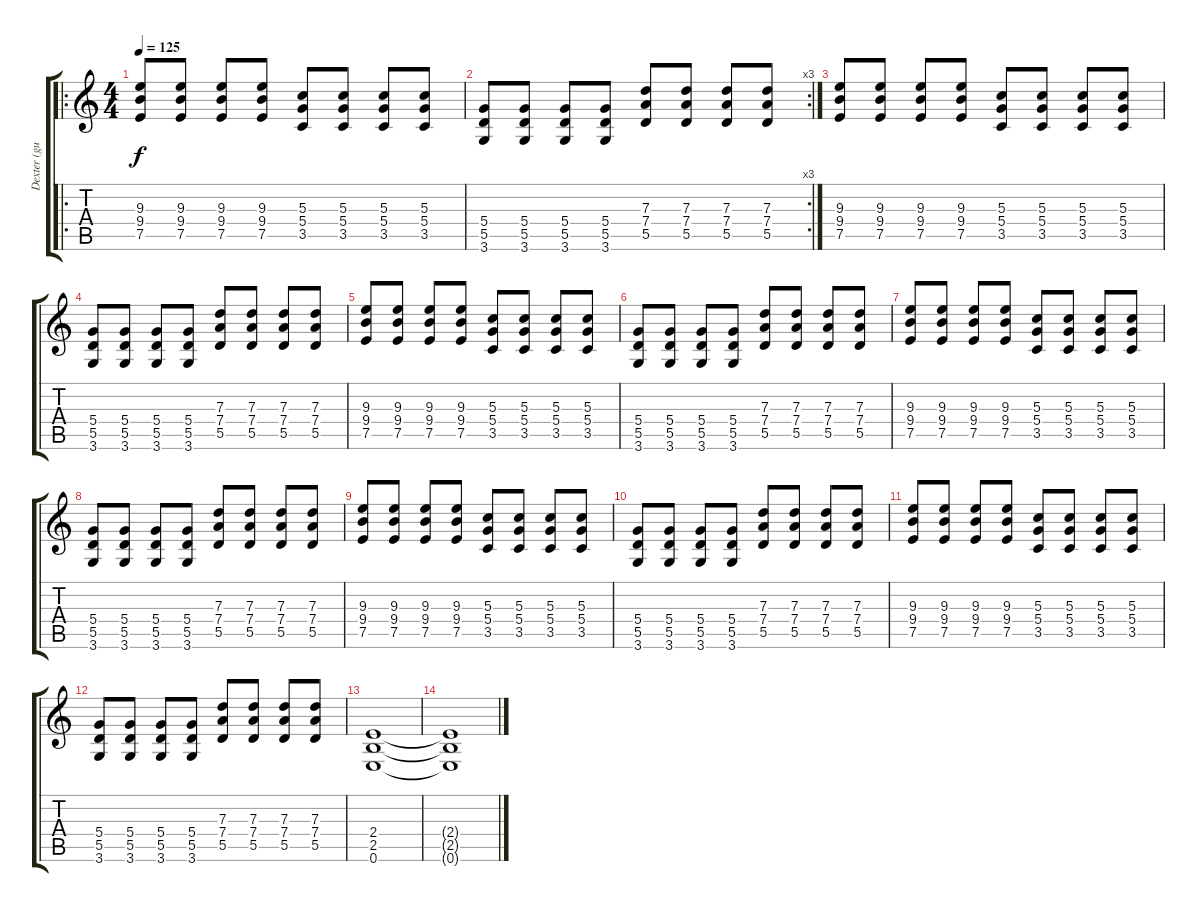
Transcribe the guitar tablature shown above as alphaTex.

\track ("Dexter (guitare)" "Dexter (gu") {instrument distortionguitar}
\staff {score tabs}
\tuning (E4 B3 G3 D3 A2 E2) {hide}
\ro
\ts (4 4)
\tempo 125
\clef g2
\ks c
(9.3 9.4 7.5).8{dy f} (9.3 9.4 7.5).8 (9.3 9.4 7.5).8 (9.3 9.4 7.5).8 (5.3 5.4 3.5).8 (5.3 5.4 3.5).8 (5.3 5.4 3.5).8 (5.3 5.4 3.5).8 |
\rc 3
(5.4 5.5 3.6).8 (5.4 5.5 3.6).8 (5.4 5.5 3.6).8 (5.4 5.5 3.6).8 (7.3 7.4 5.5).8 (7.3 7.4 5.5).8 (7.3 7.4 5.5).8 (7.3 7.4 5.5).8 |
(9.3 9.4 7.5).8 (9.3 9.4 7.5).8 (9.3 9.4 7.5).8 (9.3 9.4 7.5).8 (5.3 5.4 3.5).8 (5.3 5.4 3.5).8 (5.3 5.4 3.5).8 (5.3 5.4 3.5).8 |
(5.4 5.5 3.6).8 (5.4 5.5 3.6).8 (5.4 5.5 3.6).8 (5.4 5.5 3.6).8 (7.3 7.4 5.5).8 (7.3 7.4 5.5).8 (7.3 7.4 5.5).8 (7.3 7.4 5.5).8 |
(9.3 9.4 7.5).8 (9.3 9.4 7.5).8 (9.3 9.4 7.5).8 (9.3 9.4 7.5).8 (5.3 5.4 3.5).8 (5.3 5.4 3.5).8 (5.3 5.4 3.5).8 (5.3 5.4 3.5).8 |
(5.4 5.5 3.6).8 (5.4 5.5 3.6).8 (5.4 5.5 3.6).8 (5.4 5.5 3.6).8 (7.3 7.4 5.5).8 (7.3 7.4 5.5).8 (7.3 7.4 5.5).8 (7.3 7.4 5.5).8 |
(9.3 9.4 7.5).8 (9.3 9.4 7.5).8 (9.3 9.4 7.5).8 (9.3 9.4 7.5).8 (5.3 5.4 3.5).8 (5.3 5.4 3.5).8 (5.3 5.4 3.5).8 (5.3 5.4 3.5).8 |
(5.4 5.5 3.6).8 (5.4 5.5 3.6).8 (5.4 5.5 3.6).8 (5.4 5.5 3.6).8 (7.3 7.4 5.5).8 (7.3 7.4 5.5).8 (7.3 7.4 5.5).8 (7.3 7.4 5.5).8 |
(9.3 9.4 7.5).8 (9.3 9.4 7.5).8 (9.3 9.4 7.5).8 (9.3 9.4 7.5).8 (5.3 5.4 3.5).8 (5.3 5.4 3.5).8 (5.3 5.4 3.5).8 (5.3 5.4 3.5).8 |
(5.4 5.5 3.6).8 (5.4 5.5 3.6).8 (5.4 5.5 3.6).8 (5.4 5.5 3.6).8 (7.3 7.4 5.5).8 (7.3 7.4 5.5).8 (7.3 7.4 5.5).8 (7.3 7.4 5.5).8 |
(9.3 9.4 7.5).8 (9.3 9.4 7.5).8 (9.3 9.4 7.5).8 (9.3 9.4 7.5).8 (5.3 5.4 3.5).8 (5.3 5.4 3.5).8 (5.3 5.4 3.5).8 (5.3 5.4 3.5).8 |
(5.4 5.5 3.6).8 (5.4 5.5 3.6).8 (5.4 5.5 3.6).8 (5.4 5.5 3.6).8 (7.3 7.4 5.5).8 (7.3 7.4 5.5).8 (7.3 7.4 5.5).8 (7.3 7.4 5.5).8 |
(2.4 2.5 0.6).1 |
(2.4{t} 2.5{t} 0.6{t}).1
